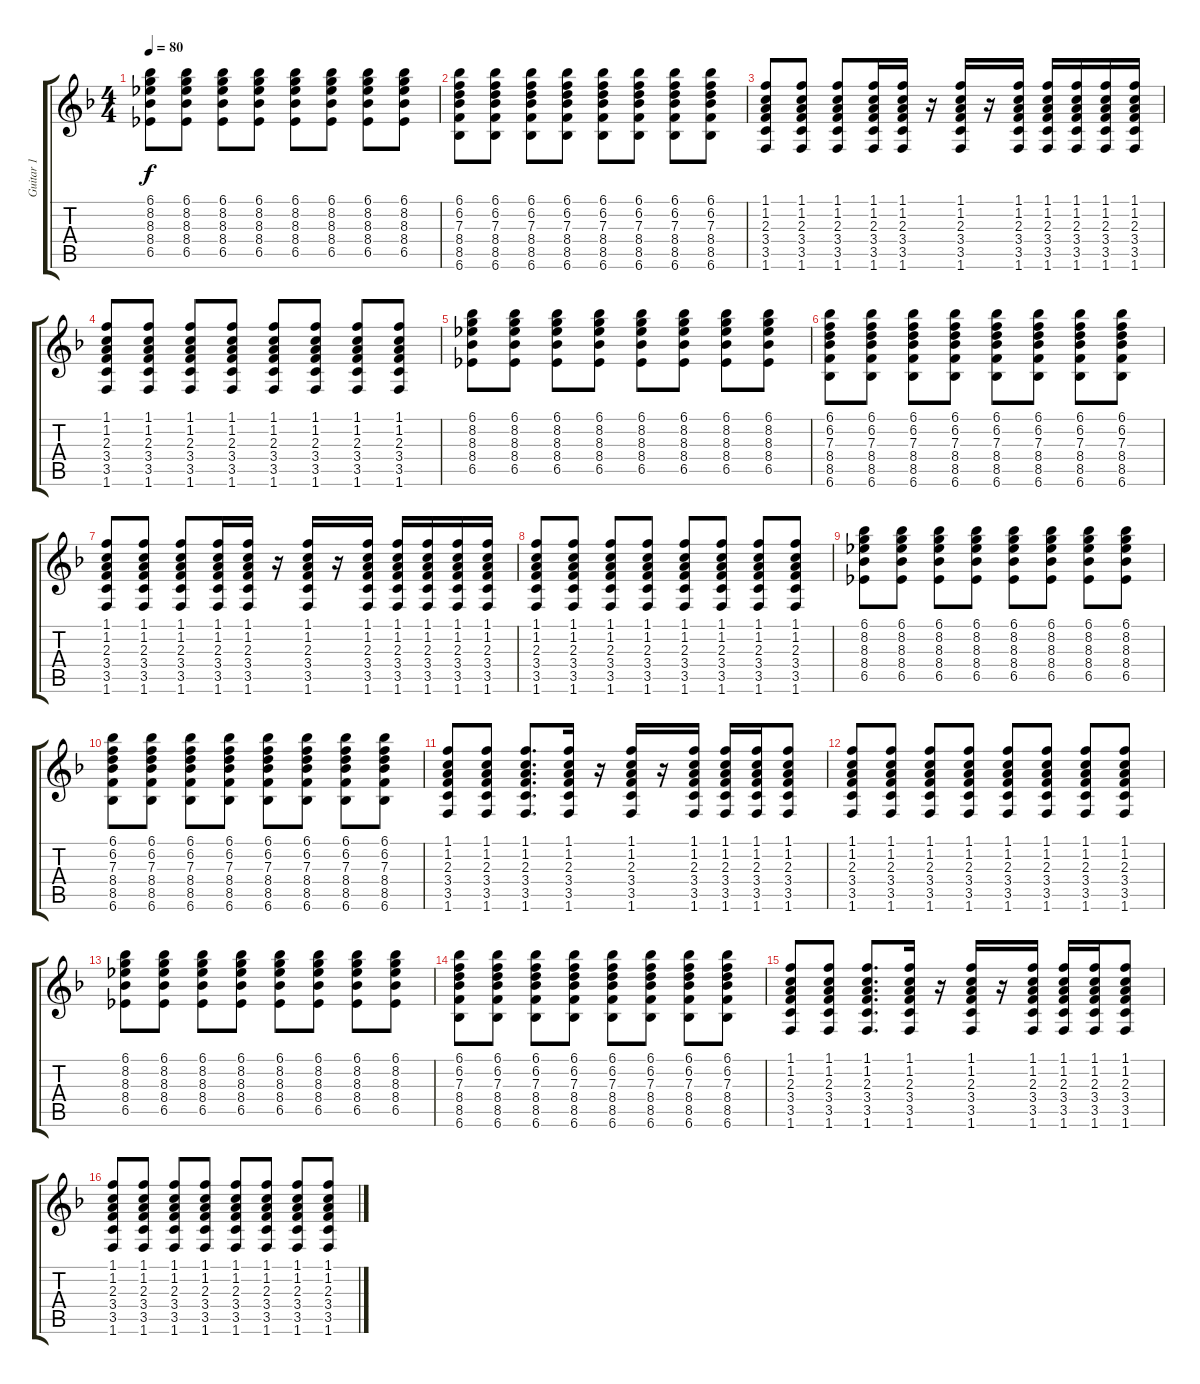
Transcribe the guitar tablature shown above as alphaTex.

\track ("Guitar 1" "Guitar 1") {instrument electricguitarclean}
\staff {score tabs}
\tuning (E4 B3 G3 D3 A2 E2) {hide}
\ts (4 4)
\tempo 80
\clef g2
\ks f
(6.1 8.2 8.3 8.4 6.5).8{dy f} (6.1 8.2 8.3 8.4 6.5).8 (6.1 8.2 8.3 8.4 6.5).8 (6.1 8.2 8.3 8.4 6.5).8 (6.1 8.2 8.3 8.4 6.5).8 (6.1 8.2 8.3 8.4 6.5).8 (6.1 8.2 8.3 8.4 6.5).8 (6.1 8.2 8.3 8.4 6.5).8 |
(6.1 6.2 7.3 8.4 8.5 6.6).8 (6.1 6.2 7.3 8.4 8.5 6.6).8 (6.1 6.2 7.3 8.4 8.5 6.6).8 (6.1 6.2 7.3 8.4 8.5 6.6).8 (6.1 6.2 7.3 8.4 8.5 6.6).8 (6.1 6.2 7.3 8.4 8.5 6.6).8 (6.1 6.2 7.3 8.4 8.5 6.6).8 (6.1 6.2 7.3 8.4 8.5 6.6).8 |
(1.1 1.2 2.3 3.4 3.5 1.6).8 (1.1 1.2 2.3 3.4 3.5 1.6).8 (1.1 1.2 2.3 3.4 3.5 1.6).8 (1.1 1.2 2.3 3.4 3.5 1.6).16 (1.1 1.2 2.3 3.4 3.5 1.6).16 r.16 (1.1 1.2 2.3 3.4 3.5 1.6).16 r.16 (1.1 1.2 2.3 3.4 3.5 1.6).16 (1.1 1.2 2.3 3.4 3.5 1.6).16 (1.1 1.2 2.3 3.4 3.5 1.6).16 (1.1 1.2 2.3 3.4 3.5 1.6).16 (1.1 1.2 2.3 3.4 3.5 1.6).16 |
(1.1 1.2 2.3 3.4 3.5 1.6).8 (1.1 1.2 2.3 3.4 3.5 1.6).8 (1.1 1.2 2.3 3.4 3.5 1.6).8 (1.1 1.2 2.3 3.4 3.5 1.6).8 (1.1 1.2 2.3 3.4 3.5 1.6).8 (1.1 1.2 2.3 3.4 3.5 1.6).8 (1.1 1.2 2.3 3.4 3.5 1.6).8 (1.1 1.2 2.3 3.4 3.5 1.6).8 |
(6.1 8.2 8.3 8.4 6.5).8 (6.1 8.2 8.3 8.4 6.5).8 (6.1 8.2 8.3 8.4 6.5).8 (6.1 8.2 8.3 8.4 6.5).8 (6.1 8.2 8.3 8.4 6.5).8 (6.1 8.2 8.3 8.4 6.5).8 (6.1 8.2 8.3 8.4 6.5).8 (6.1 8.2 8.3 8.4 6.5).8 |
(6.1 6.2 7.3 8.4 8.5 6.6).8 (6.1 6.2 7.3 8.4 8.5 6.6).8 (6.1 6.2 7.3 8.4 8.5 6.6).8 (6.1 6.2 7.3 8.4 8.5 6.6).8 (6.1 6.2 7.3 8.4 8.5 6.6).8 (6.1 6.2 7.3 8.4 8.5 6.6).8 (6.1 6.2 7.3 8.4 8.5 6.6).8 (6.1 6.2 7.3 8.4 8.5 6.6).8 |
(1.1 1.2 2.3 3.4 3.5 1.6).8 (1.1 1.2 2.3 3.4 3.5 1.6).8 (1.1 1.2 2.3 3.4 3.5 1.6).8 (1.1 1.2 2.3 3.4 3.5 1.6).16 (1.1 1.2 2.3 3.4 3.5 1.6).16 r.16 (1.1 1.2 2.3 3.4 3.5 1.6).16 r.16 (1.1 1.2 2.3 3.4 3.5 1.6).16 (1.1 1.2 2.3 3.4 3.5 1.6).16 (1.1 1.2 2.3 3.4 3.5 1.6).16 (1.1 1.2 2.3 3.4 3.5 1.6).16 (1.1 1.2 2.3 3.4 3.5 1.6).16 |
(1.1 1.2 2.3 3.4 3.5 1.6).8 (1.1 1.2 2.3 3.4 3.5 1.6).8 (1.1 1.2 2.3 3.4 3.5 1.6).8 (1.1 1.2 2.3 3.4 3.5 1.6).8 (1.1 1.2 2.3 3.4 3.5 1.6).8 (1.1 1.2 2.3 3.4 3.5 1.6).8 (1.1 1.2 2.3 3.4 3.5 1.6).8 (1.1 1.2 2.3 3.4 3.5 1.6).8 |
(6.1 8.2 8.3 8.4 6.5).8 (6.1 8.2 8.3 8.4 6.5).8 (6.1 8.2 8.3 8.4 6.5).8 (6.1 8.2 8.3 8.4 6.5).8 (6.1 8.2 8.3 8.4 6.5).8 (6.1 8.2 8.3 8.4 6.5).8 (6.1 8.2 8.3 8.4 6.5).8 (6.1 8.2 8.3 8.4 6.5).8 |
(6.1 6.2 7.3 8.4 8.5 6.6).8 (6.1 6.2 7.3 8.4 8.5 6.6).8 (6.1 6.2 7.3 8.4 8.5 6.6).8 (6.1 6.2 7.3 8.4 8.5 6.6).8 (6.1 6.2 7.3 8.4 8.5 6.6).8 (6.1 6.2 7.3 8.4 8.5 6.6).8 (6.1 6.2 7.3 8.4 8.5 6.6).8 (6.1 6.2 7.3 8.4 8.5 6.6).8 |
(1.1 1.2 2.3 3.4 3.5 1.6).8 (1.1 1.2 2.3 3.4 3.5 1.6).8 (1.1 1.2 2.3 3.4 3.5 1.6).8{d} (1.1 1.2 2.3 3.4 3.5 1.6).16 r.16 (1.1 1.2 2.3 3.4 3.5 1.6).16 r.16 (1.1 1.2 2.3 3.4 3.5 1.6).16 (1.1 1.2 2.3 3.4 3.5 1.6).16 (1.1 1.2 2.3 3.4 3.5 1.6).16 (1.1 1.2 2.3 3.4 3.5 1.6).8 |
(1.1 1.2 2.3 3.4 3.5 1.6).8 (1.1 1.2 2.3 3.4 3.5 1.6).8 (1.1 1.2 2.3 3.4 3.5 1.6).8 (1.1 1.2 2.3 3.4 3.5 1.6).8 (1.1 1.2 2.3 3.4 3.5 1.6).8 (1.1 1.2 2.3 3.4 3.5 1.6).8 (1.1 1.2 2.3 3.4 3.5 1.6).8 (1.1 1.2 2.3 3.4 3.5 1.6).8 |
(6.1 8.2 8.3 8.4 6.5).8 (6.1 8.2 8.3 8.4 6.5).8 (6.1 8.2 8.3 8.4 6.5).8 (6.1 8.2 8.3 8.4 6.5).8 (6.1 8.2 8.3 8.4 6.5).8 (6.1 8.2 8.3 8.4 6.5).8 (6.1 8.2 8.3 8.4 6.5).8 (6.1 8.2 8.3 8.4 6.5).8 |
(6.1 6.2 7.3 8.4 8.5 6.6).8 (6.1 6.2 7.3 8.4 8.5 6.6).8 (6.1 6.2 7.3 8.4 8.5 6.6).8 (6.1 6.2 7.3 8.4 8.5 6.6).8 (6.1 6.2 7.3 8.4 8.5 6.6).8 (6.1 6.2 7.3 8.4 8.5 6.6).8 (6.1 6.2 7.3 8.4 8.5 6.6).8 (6.1 6.2 7.3 8.4 8.5 6.6).8 |
(1.1 1.2 2.3 3.4 3.5 1.6).8 (1.1 1.2 2.3 3.4 3.5 1.6).8 (1.1 1.2 2.3 3.4 3.5 1.6).8{d} (1.1 1.2 2.3 3.4 3.5 1.6).16 r.16 (1.1 1.2 2.3 3.4 3.5 1.6).16 r.16 (1.1 1.2 2.3 3.4 3.5 1.6).16 (1.1 1.2 2.3 3.4 3.5 1.6).16 (1.1 1.2 2.3 3.4 3.5 1.6).16 (1.1 1.2 2.3 3.4 3.5 1.6).8 |
(1.1 1.2 2.3 3.4 3.5 1.6).8 (1.1 1.2 2.3 3.4 3.5 1.6).8 (1.1 1.2 2.3 3.4 3.5 1.6).8 (1.1 1.2 2.3 3.4 3.5 1.6).8 (1.1 1.2 2.3 3.4 3.5 1.6).8 (1.1 1.2 2.3 3.4 3.5 1.6).8 (1.1 1.2 2.3 3.4 3.5 1.6).8 (1.1 1.2 2.3 3.4 3.5 1.6).8
